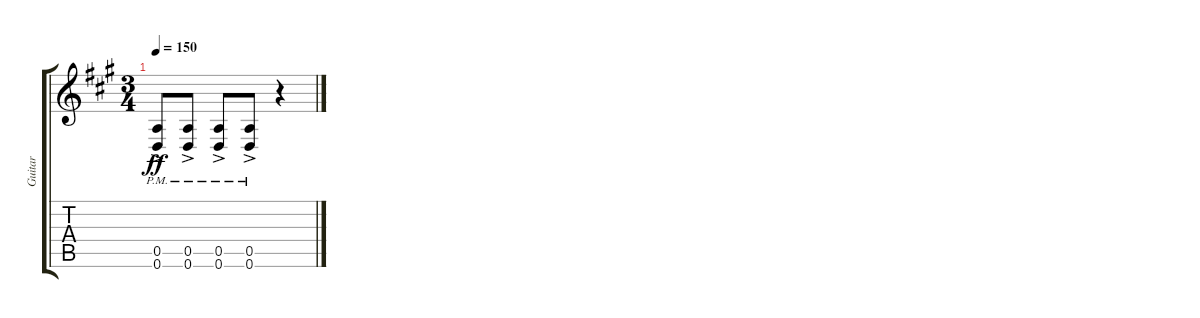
\track ("Guitar" "Guitar") {instrument distortionguitar}
\staff {score tabs}
\tuning (E4 B3 G3 D3 A2 D2) {hide}
\ts (3 4)
\tempo 150
\clef g2
\ks f#minor
(0.5{ac pm} 0.6{ac pm}).8{dy ff} (0.5{ac pm} 0.6{ac pm}).8 (0.5{ac pm} 0.6{ac pm}).8 (0.5{ac pm} 0.6{ac pm}).8 r.4
